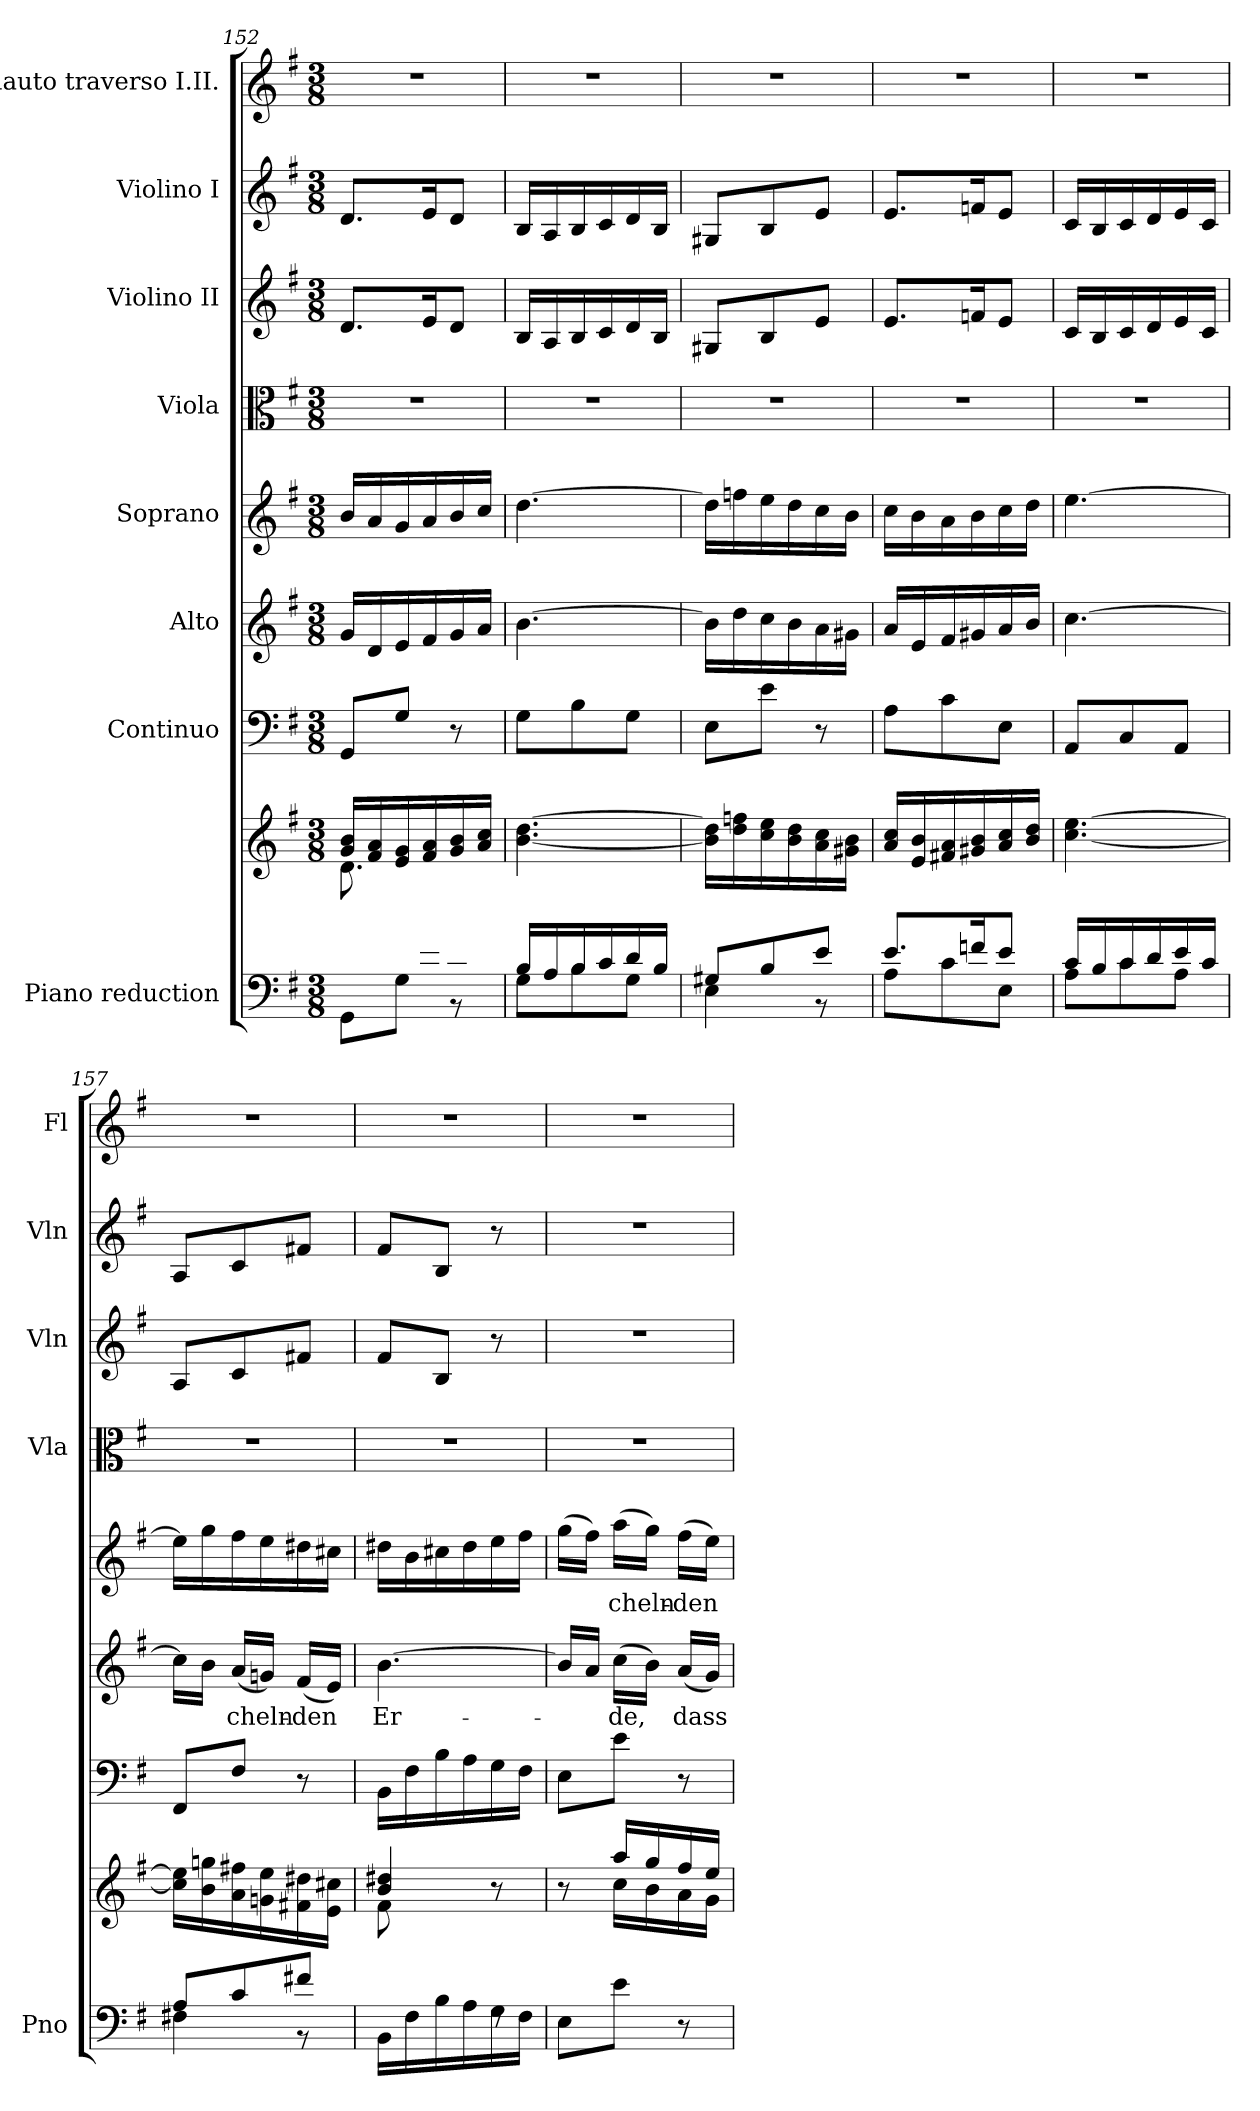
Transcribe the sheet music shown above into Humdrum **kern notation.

**kern	**kern	**kern	**kern	**text	**kern	**text	**kern	**kern	**kern	**kern
*part8	*part8	*part7	*part6	*part6	*part5	*part5	*part4	*part3	*part2	*part1
*staff9	*staff8	*staff7	*staff6	*staff6	*staff5	*staff5	*staff4	*staff3	*staff2	*staff1
*I"Piano reduction	*	*I"Continuo	*I"Alto	*	*I"Soprano	*	*I"Viola	*I"Violino II	*I"Violino I	*I"Flauto traverso I.II.
*I'Pno	*	*	*	*	*	*	*I'Vla	*I'Vln	*I'Vln	*I'Fl
*clefF4	*clefG2	*clefF4	*clefG2	*	*clefG2	*	*clefC3	*clefG2	*clefG2	*clefG2
*k[f#]	*k[f#]	*k[f#]	*k[f#]	*	*k[f#]	*	*k[f#]	*k[f#]	*k[f#]	*k[f#]
*M3/8	*M3/8	*M3/8	*M3/8	*	*M3/8	*	*M3/8	*M3/8	*M3/8	*M3/8
=152	=152	=152	=152	=152	=152	=152	=152	=152	=152	=152
*^	*^	*	*	*	*	*	*	*	*	*
8.ryy	8GG\L	16g/ 16b/LL	8.d\L	8GG/L	16g/LL	.	16b/LL	.	4.r	8.d/L	8.d/L	4.r
.	.	16f#/ 16a/	.	.	16d/	.	16a/	.	.	.	.	.
.	8G\J	16e/ 16g/	.	8G/J	16e/	.	16g/	.	.	.	.	.
16e/K	.	16f#/ 16a/	8.ryy	.	16f#/	.	16a/	.	.	16e/K	16e/K	.
8d/J	8r	16g/ 16b/	.	8r	16g/	.	16b/	.	.	8d/J	8d/J	.
.	.	16a/ 16cc/JJ	.	.	16a/JJ	.	16cc/JJ	.	.	.	.	.
*	*	*v	*v	*	*	*	*	*	*	*	*	*
=153	=153	=153	=153	=153	=153	=153	=153	=153	=153	=153	=153
16B/LL	8G\L	[4.b\ [4.dd\	8G\L	[4.b\	.	[4.dd\	.	4.r	16B/LL	16B/LL	4.r
16A/	.	.	.	.	.	.	.	.	16A/	16A/	.
16B/	8B\	.	8B\	.	.	.	.	.	16B/	16B/	.
16c/	.	.	.	.	.	.	.	.	16c/	16c/	.
16d/	8G\J	.	8G\J	.	.	.	.	.	16d/	16d/	.
16B/JJ	.	.	.	.	.	.	.	.	16B/JJ	16B/JJ	.
=154	=154	=154	=154	=154	=154	=154	=154	=154	=154	=154	=154
8G#X/L	4E\	16b\] 16dd\]LL	8E\L	16b\LL]	.	16dd\LL]	.	4.r	8G#X/L	8G#X/L	4.r
.	.	16dd\ 16ffn\	.	16dd\	.	16ffn\	.	.	.	.	.
8B/	.	16cc\ 16ee\	8e\J	16cc\	.	16ee\	.	.	8B/	8B/	.
.	.	16b\ 16dd\	.	16b\	.	16dd\	.	.	.	.	.
8e/J	8r	16a\ 16cc\	8r	16a\	.	16cc\	.	.	8e/J	8e/J	.
.	.	16g#X\ 16b\JJ	.	16g#X\JJ	.	16b\JJ	.	.	.	.	.
=155	=155	=155	=155	=155	=155	=155	=155	=155	=155	=155	=155
8.e/L	8A\L	16a/ 16cc/LL	8A\L	16a/LL	.	16cc\LL	.	4.r	8.e/L	8.e/L	4.r
.	.	16e/ 16b/	.	16e/	.	16b\	.	.	.	.	.
.	8c\	16f#X/ 16a/	8c\	16f#/	.	16a\	.	.	.	.	.
16fn/K	.	16g#X/ 16b/	.	16g#X/	.	16b\	.	.	16fn/K	16fn/K	.
8e/J	8E\J	16a/ 16cc/	8E\J	16a/	.	16cc\	.	.	8e/J	8e/J	.
.	.	16b/ 16dd/JJ	.	16b/JJ	.	16dd\JJ	.	.	.	.	.
=156	=156	=156	=156	=156	=156	=156	=156	=156	=156	=156	=156
16c/LL	8A\L	[4.cc\ [4.ee\	8AA/L	[4.cc\	.	[4.ee\	.	4.r	16c/LL	16c/LL	4.r
16B/	.	.	.	.	.	.	.	.	16B/	16B/	.
16c/	8c\	.	8C/	.	.	.	.	.	16c/	16c/	.
16d/	.	.	.	.	.	.	.	.	16d/	16d/	.
16e/	8A\J	.	8AA/J	.	.	.	.	.	16e/	16e/	.
16c/JJ	.	.	.	.	.	.	.	.	16c/JJ	16c/JJ	.
=157	=157	=157	=157	=157	=157	=157	=157	=157	=157	=157	=157
8A/L	4F#X\	16cc\] 16ee\]LL	8FF#/L	16cc\LL]	.	16ee\LL]	.	4.r	8A/L	8A/L	4.r
.	.	16b\ 16ggn\	.	16b\JJ	.	16gg\	.	.	.	.	.
!	!	!	!	!	!LO:LY:b	!	!	!	!	!	!
8c/	.	16a\ 16ff#X\	8F#/J	(<16a/LL	-cheln-	16ff#\	.	.	8c/	8c/	.
.	.	16gn\ 16ee\	.	16gn/JJ)	.	16ee\	.	.	.	.	.
!	!	!	!	!	!LO:LY:b	!	!	!	!	!	!
8f#X/J	8r	16f#X\ 16dd#X\	8r	(<16f#/LL	-den	16dd#X\	.	.	8f#X/J	8f#X/J	.
.	.	16e\ 16cc#X\JJ	.	16e/JJ)	.	16cc#X\JJ	.	.	.	.	.
=158	=158	=158	=158	=158	=158	=158	=158	=158	=158	=158	=158
*	*	*^	*	*	*	*	*	*	*	*	*
!	!	!	!	!	!	!LO:LY:b	!	!	!	!	!	!
8ryy	16BB\LL	4b/ 4dd#X/	8f#\L	16BB\LL	[4.b\	Er-	16dd#X\LL	.	4.r	8f#/L	8f#/L	4.r
.	16F#\	.	.	16F#\	.	.	16b\	.	.	.	.	.
8B/J	16B\	.	4ryy	16B\	.	.	16cc#X\	.	.	8B/J	8B/J	.
.	16A\	.	.	16A\	.	.	16dd#\	.	.	.	.	.
8rF	16G\	8r	.	16G\	.	.	16ee\	.	.	8r	8r	.
.	16F#\JJ	.	.	16F#\JJ	.	.	16ff#\JJ	.	.	.	.	.
*v	*v	*	*	*	*	*	*	*	*	*	*	*
!!LO:PB:g=z
=159	=159	=159	=159	=159	=159	=159	=159	=159	=159	=159	=159
8E\L	8r	8ryy	8E\L	16b/LL]	.	(>16gg\LL	.	4.r	4.r	4.r	4.r
.	.	.	.	16a/JJ	.	16ff#\JJ)	.	.	.	.	.
!	!	!	!	!	!LO:LY:b	!	!LO:LY:b	!	!	!	!
8e\J	16aa/LL	16cc\LL	8e\J	(>16cc\LL	-de,	(>16aa\LL	-cheln-	.	.	.	.
.	16gg/	16b\	.	16b\JJ)	.	16gg\JJ)	.	.	.	.	.
!	!	!	!	!	!LO:LY:b	!	!LO:LY:b	!	!	!	!
8r	16ff#/	16a\	8r	(<16a/LL	dass	(>16ff#\LL	-den	.	.	.	.
.	16ee/JJ	16g\JJ	.	16g/JJ)	.	16ee\JJ)	.	.	.	.	.
*	*v	*v	*	*	*	*	*	*	*	*	*
=	=	=	=	=	=	=	=	=	=	=
*-	*-	*-	*-	*-	*-	*-	*-	*-	*-	*-
